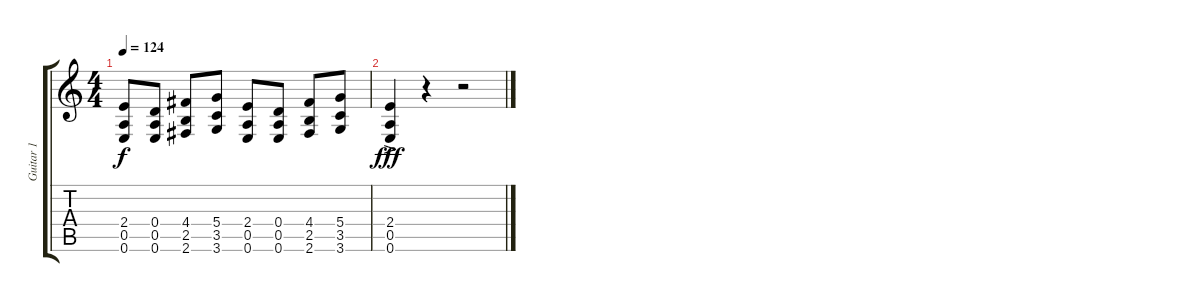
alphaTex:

\track ("Guitar 1" "Guitar 1") {instrument distortionguitar}
\staff {score tabs}
\tuning (E4 B3 G3 D3 A2 E2) {hide}
\ts (4 4)
\tempo 124
\clef g2
\ks c
(2.4 0.5 0.6).8{dy f} (0.4 0.5 0.6).8 (4.4 2.5 2.6).8 (5.4 3.5 3.6).8 (2.4 0.5 0.6).8 (0.4 0.5 0.6).8 (4.4 2.5 2.6).8 (5.4 3.5 3.6).8 |
(2.4{ac} 0.5{ac} 0.6{ac}).4{dy fff} r.4 r.2
